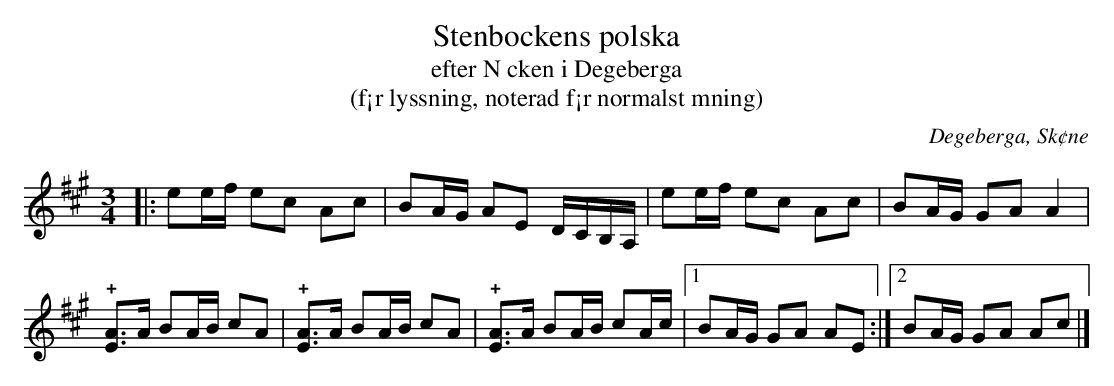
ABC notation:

X:1
T:Stenbockens polska
T:efter N cken i Degeberga
T:(f¡r lyssning, noterad f¡r normalst mning)
O:Degeberga, Sk¢ne
M:3/4
L:1/4
Q:100
K:A
[L:1/8] |: ee/f/ ec Ac | BA/G/ AE D/C/B,/A,/ | ee/f/ ec Ac | BA/G/ GA A2 |
[L:1/8] !+![EA]>A BA/B/ cA | !+![EA]>A BA/B/ cA | !+![EA]>A BA/B/ cA/c/ |1 BA/G/ GA AE :|2 BA/G/ GA Ac |]
